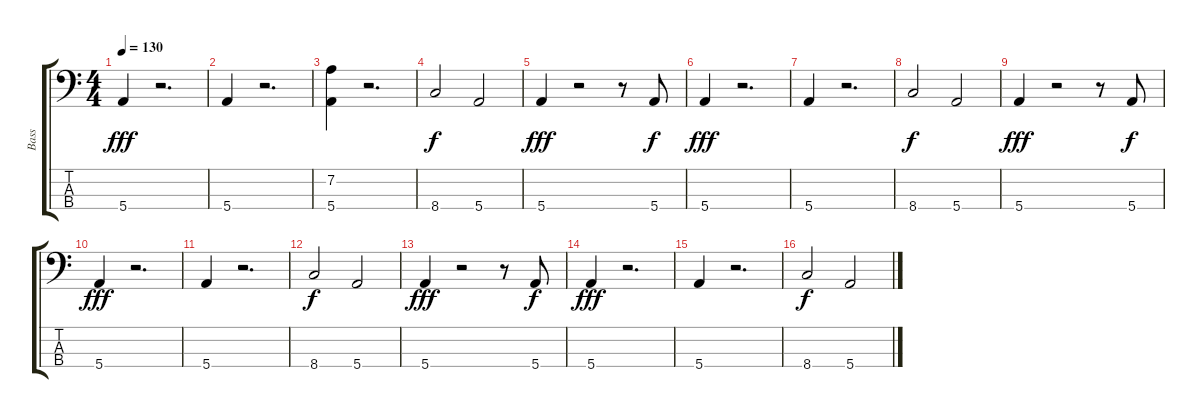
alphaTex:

\track ("Bass" "Bass") {instrument electricbassfinger}
\staff {score tabs}
\tuning (G2 D2 A1 E1) {hide}
\ts (4 4)
\tempo 130
\clef f4
\ks c
5.4.4{dy fff} r.2{d} |
5.4.4 r.2{d} |
(7.2 5.4).4 r.2{d} |
8.4.2{dy f} 5.4.2 |
5.4.4{dy fff} r.2 r.8 5.4.8{dy f} |
5.4.4{dy fff} r.2{d} |
5.4.4 r.2{d} |
8.4.2{dy f} 5.4.2 |
5.4.4{dy fff} r.2 r.8 5.4.8{dy f} |
5.4.4{dy fff} r.2{d} |
5.4.4 r.2{d} |
8.4.2{dy f} 5.4.2 |
5.4.4{dy fff} r.2 r.8 5.4.8{dy f} |
5.4.4{dy fff} r.2{d} |
5.4.4 r.2{d} |
8.4.2{dy f} 5.4.2
